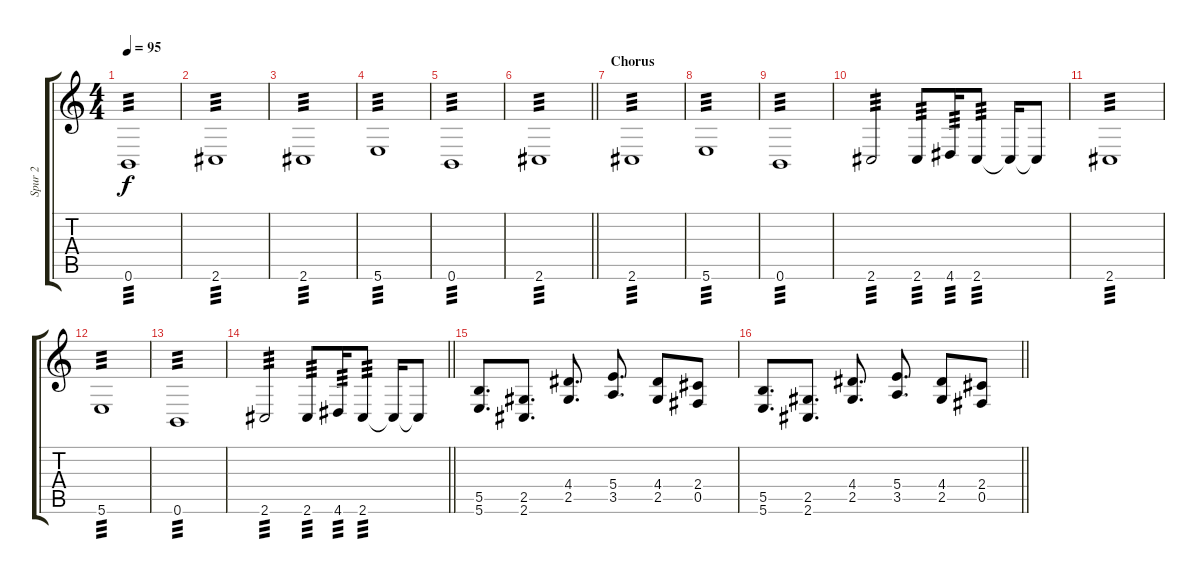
\track ("Spur 2" "Spur 2") {instrument distortionguitar}
\staff {score tabs}
\tuning (Db4 Ab3 E3 B2 Gb2 B1) {hide}
\ts (4 4)
\tempo 95
\clef g2
\ks c
0.6.1{tp 3 dy f} |
2.6.1{tp 3} |
2.6.1{tp 3} |
5.6.1{tp 3} |
0.6.1{tp 3} |
\barLineRight lightlight
2.6.1{tp 3} |
\section ("" "Chorus")
2.6.1{tp 3} |
5.6.1{tp 3} |
0.6.1{tp 3} |
2.6.2{tp 3} 2.6.8{tp 3} 4.6.16{tp 3} 2.6.8{tp 3} 2.6{t}.16 2.6{t}.8 |
2.6.1{tp 3} |
5.6.1{tp 3} |
0.6.1{tp 3} |
\barLineRight lightlight
2.6.2{tp 3} 2.6.8{tp 3} 4.6.16{tp 3} 2.6.8{tp 3} 2.6{t}.16 2.6{t}.8 |
(5.5 5.6).8{d} (2.5 2.6).8{d} (4.4 2.5).8{d} (5.4 3.5).8{d} (4.4 2.5).8 (2.4 0.5).8 |
\barLineRight lightlight
(5.5 5.6).8{d} (2.5 2.6).8{d} (4.4 2.5).8{d} (5.4 3.5).8{d} (4.4 2.5).8 (2.4 0.5).8
